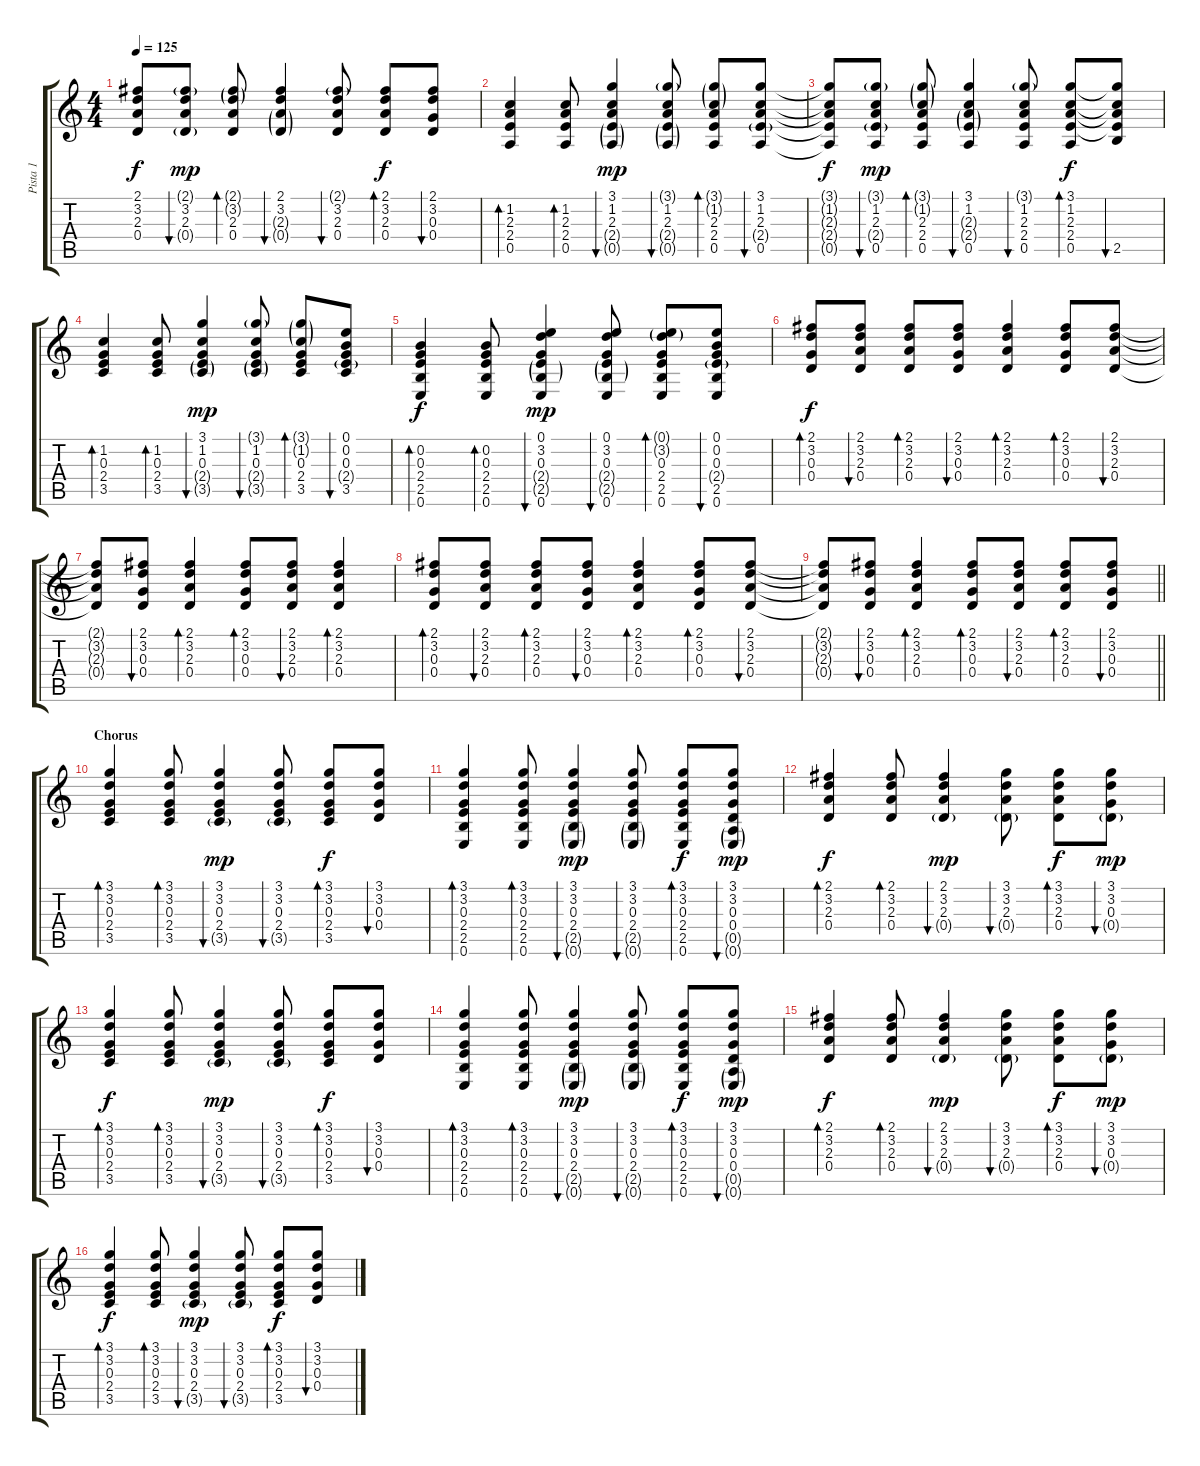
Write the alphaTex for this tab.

\track ("Pista 1" "Pista 1") {instrument acousticguitarsteel}
\staff {score tabs}
\tuning (E4 B3 G3 D3 A2 E2) {hide}
\ts (4 4)
\tempo 125
\clef g2
\ks c
(2.1{t} 3.2{t} 2.3{t} 0.4{t}).8{dy f} (2.1{g} 3.2 2.3 0.4{g}).8{bu 60 dy mp} (2.1{g} 3.2{g} 2.3 0.4).8{bd 60} (2.1 3.2 2.3{g} 0.4{g}).4{bu 60} (2.1{g} 3.2 2.3 0.4).8{bu 60} (2.1 3.2 2.3 0.4).8{bd 60 dy f} (2.1 3.2 0.3 0.4).8{bu 60} |
(1.2 2.3 2.4 0.5).4{bd 60} (1.2 2.3 2.4 0.5).8{bd 60} (3.1 1.2 2.3 2.4{g} 0.5{g}).4{bu 60 dy mp} (3.1{g} 1.2 2.3 2.4{g} 0.5{g}).8{bu 60} (3.1{g} 1.2{g} 2.3 2.4 0.5).8{bd 60} (3.1 1.2 2.3 2.4{g} 0.5).8{bu 60} |
(3.1{t} 1.2{t} 2.3{t} 2.4{t} 0.5{t}).8{dy f} (3.1{g} 1.2 2.3 2.4{g} 0.5).8{bu 60 dy mp} (3.1{g} 1.2{g} 2.3 2.4 0.5).8{bd 60} (3.1 1.2 2.3{g} 2.4{g} 0.5).4{bu 60} (3.1{g} 1.2 2.3 2.4 0.5).8{bu 60} (3.1 1.2 2.3 2.4 0.5).8{bd 60 dy f} (3.1{t} 1.2{t} 2.3{t} 2.4{t} 2.5).8{bu 60} |
(1.2 0.3 2.4 3.5).4{bd 60} (1.2 0.3 2.4 3.5).8{bd 60} (3.1 1.2 0.3 2.4{g} 3.5{g}).4{bu 60 dy mp} (3.1{g} 1.2 0.3 2.4{g} 3.5{g}).8{bu 60} (3.1{g} 1.2{g} 0.3 2.4 3.5).8{bd 60} (0.1 0.2 0.3 2.4{g} 3.5).8{bu 60} |
(0.2 0.3 2.4 2.5 0.6).4{bd 60 dy f} (0.2 0.3 2.4 2.5 0.6).8{bd 60} (0.1 3.2 0.3 2.4{g} 2.5{g} 0.6).4{bu 60 dy mp} (0.1 3.2 0.3 2.4{g} 2.5{g} 0.6).8{bu 60} (0.1{g} 3.2{g} 0.3 2.4 2.5 0.6).8{bd 60} (0.1 0.2 0.3 2.4{g} 2.5 0.6).8{bu 60} |
(2.1 3.2 0.3 0.4).8{bd 60 dy f} (2.1 3.2 2.3 0.4).8{bu 60} (2.1 3.2 2.3 0.4).8{bd 60} (2.1 3.2 0.3 0.4).8{bu 60} (2.1 3.2 2.3 0.4).4{bd 60} (2.1 3.2 0.3 0.4).8{bd 60} (2.1 3.2 2.3 0.4).8{bu 60} |
(2.1{t} 3.2{t} 2.3{t} 0.4{t}).8 (2.1 3.2 0.3 0.4).8{bu 60} (2.1 3.2 2.3 0.4).4{bd 60} (2.1 3.2 0.3 0.4).8{bd 60} (2.1 3.2 2.3 0.4).8{bu 60} (2.1 3.2 2.3 0.4).4{bd 60} |
(2.1 3.2 0.3 0.4).8{bd 60} (2.1 3.2 2.3 0.4).8{bu 60} (2.1 3.2 2.3 0.4).8{bd 60} (2.1 3.2 0.3 0.4).8{bu 60} (2.1 3.2 2.3 0.4).4{bd 60} (2.1 3.2 0.3 0.4).8{bd 60} (2.1 3.2 2.3 0.4).8{bu 60} |
\barLineRight lightlight
(2.1{t} 3.2{t} 2.3{t} 0.4{t}).8 (2.1 3.2 0.3 0.4).8{bu 60} (2.1 3.2 2.3 0.4).4{bd 60} (2.1 3.2 0.3 0.4).8{bd 60} (2.1 3.2 2.3 0.4).8{bu 60} (2.1 3.2 2.3 0.4).8{bd 60} (2.1 3.2 0.3 0.4).8{bu 60} |
\section ("" "Chorus")
(3.1 3.2 0.3 2.4 3.5).4{bd 60} (3.1 3.2 0.3 2.4 3.5).8{bd 60} (3.1 3.2 0.3 2.4 3.5{g}).4{bu 60 dy mp} (3.1 3.2 0.3 2.4 3.5{g}).8{bu 60} (3.1 3.2 0.3 2.4 3.5).8{bd 60 dy f} (3.1 3.2 0.3 0.4).8{bu 60} |
(3.1 3.2 0.3 2.4 2.5 0.6).4{bd 60} (3.1 3.2 0.3 2.4 2.5 0.6).8{bd 60} (3.1 3.2 0.3 2.4 2.5{g} 0.6{g}).4{bu 60 dy mp} (3.1 3.2 0.3 2.4 2.5{g} 0.6{g}).8{bu 60} (3.1 3.2 0.3 2.4 2.5 0.6).8{bd 60 dy f} (3.1 3.2 0.3 0.4 0.5{g} 0.6{g}).8{bu 60 dy mp} |
(2.1 3.2 2.3 0.4).4{bd 60 dy f} (2.1 3.2 2.3 0.4).8{bd 60} (2.1 3.2 2.3 0.4{g}).4{bu 60 dy mp} (3.1 3.2 2.3 0.4{g}).8{bu 60} (3.1 3.2 2.3 0.4).8{bd 60 dy f} (3.1 3.2 0.3 0.4{g}).8{bu 60 dy mp} |
(3.1 3.2 0.3 2.4 3.5).4{bd 60 dy f} (3.1 3.2 0.3 2.4 3.5).8{bd 60} (3.1 3.2 0.3 2.4 3.5{g}).4{bu 60 dy mp} (3.1 3.2 0.3 2.4 3.5{g}).8{bu 60} (3.1 3.2 0.3 2.4 3.5).8{bd 60 dy f} (3.1 3.2 0.3 0.4).8{bu 60} |
(3.1 3.2 0.3 2.4 2.5 0.6).4{bd 60} (3.1 3.2 0.3 2.4 2.5 0.6).8{bd 60} (3.1 3.2 0.3 2.4 2.5{g} 0.6{g}).4{bu 60 dy mp} (3.1 3.2 0.3 2.4 2.5{g} 0.6{g}).8{bu 60} (3.1 3.2 0.3 2.4 2.5 0.6).8{bd 60 dy f} (3.1 3.2 0.3 0.4 0.5{g} 0.6{g}).8{bu 60 dy mp} |
(2.1 3.2 2.3 0.4).4{bd 60 dy f} (2.1 3.2 2.3 0.4).8{bd 60} (2.1 3.2 2.3 0.4{g}).4{bu 60 dy mp} (3.1 3.2 2.3 0.4{g}).8{bu 60} (3.1 3.2 2.3 0.4).8{bd 60 dy f} (3.1 3.2 0.3 0.4{g}).8{bu 60 dy mp} |
(3.1 3.2 0.3 2.4 3.5).4{bd 60 dy f} (3.1 3.2 0.3 2.4 3.5).8{bd 60} (3.1 3.2 0.3 2.4 3.5{g}).4{bu 60 dy mp} (3.1 3.2 0.3 2.4 3.5{g}).8{bu 60} (3.1 3.2 0.3 2.4 3.5).8{bd 60 dy f} (3.1 3.2 0.3 0.4).8{bu 60}
